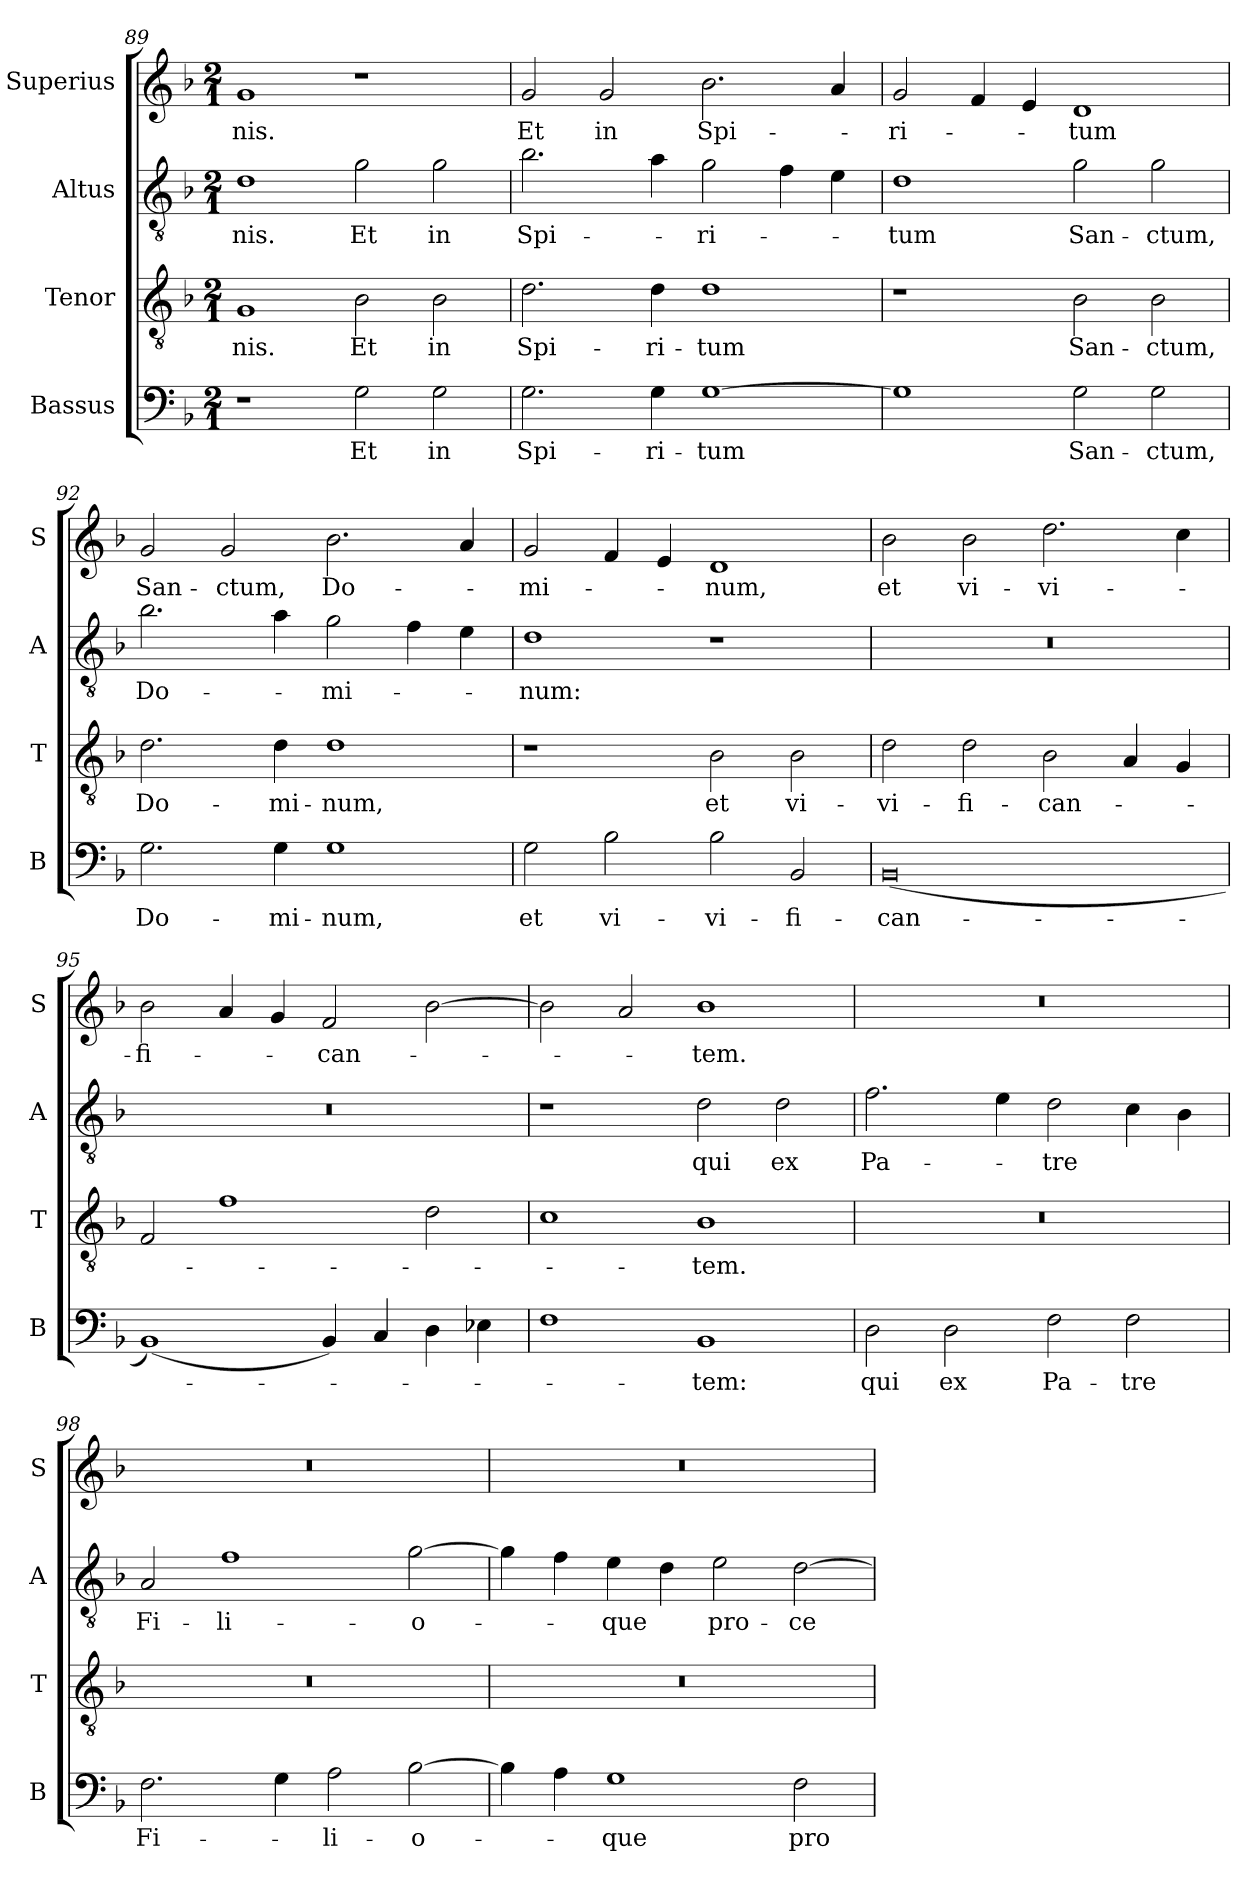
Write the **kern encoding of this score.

**kern	**text	**kern	**text	**kern	**text	**kern	**text
*part4	*part4	*part3	*part3	*part2	*part2	*part1	*part1
*staff4	*staff4	*staff3	*staff3	*staff2	*staff2	*staff1	*staff1
*I"Bassus	*	*I"Tenor	*	*I"Altus	*	*I"Superius	*
*I'B	*	*I'T	*	*I'A	*	*I'S	*
*clefF4	*	*clefGv2	*	*clefGv2	*	*clefG2	*
*k[b-]	*	*k[b-]	*	*k[b-]	*	*k[b-]	*
*M2/1	*	*M2/1	*	*M2/1	*	*M2/1	*
=89	=89	=89	=89	=89	=89	=89	=89
1r	.	1G	-nis.	1d	-nis.	1g	-nis.
2G	Et	2B-	Et	2g	Et	1r	.
2G	in	2B-	in	2g	in	.	.
=90	=90	=90	=90	=90	=90	=90	=90
2.G	Spi-	2.d	Spi-	2.b-	Spi-	2g	Et
.	.	.	.	.	.	2g	in
4G	-ri-	4d	-ri-	4a	.	.	.
[1G	-tum	1d	-tum	2g	-ri-	2.b-	Spi-
.	.	.	.	4f	.	.	.
.	.	.	.	4e	.	4a	.
=91	=91	=91	=91	=91	=91	=91	=91
1G]	.	1r	.	1d	-tum	2g	-ri-
.	.	.	.	.	.	4f	.
.	.	.	.	.	.	4e	.
2G	San-	2B-	San-	2g	San-	1d	-tum
2G	-ctum,	2B-	-ctum,	2g	-ctum,	.	.
=92	=92	=92	=92	=92	=92	=92	=92
2.G	Do-	2.d	Do-	2.b-	Do-	2g	San-
.	.	.	.	.	.	2g	-ctum,
4G	-mi-	4d	-mi-	4a	.	.	.
1G	-num,	1d	-num,	2g	-mi-	2.b-	Do-
.	.	.	.	4f	.	.	.
.	.	.	.	4e	.	4a	.
=93	=93	=93	=93	=93	=93	=93	=93
2G	et	1r	.	1d	-num:	2g	-mi-
2B-	vi-	.	.	.	.	4f	.
.	.	.	.	.	.	4e	.
2B-	-vi-	2B-	et	1r	.	1d	-num,
2BB-	-fi-	2B-	vi-	.	.	.	.
=94	=94	=94	=94	=94	=94	=94	=94
(0BB-	-can-	2d	-vi-	0r	.	2b-	et
.	.	2d	-fi-	.	.	2b-	vi-
.	.	2B-	-can-	.	.	2.dd	-vi-
.	.	4A	.	.	.	.	.
.	.	4G	.	.	.	4cc	.
=95	=95	=95	=95	=95	=95	=95	=95
(1BB-)	.	2F	.	0r	.	2b-	-fi-
.	.	1f	.	.	.	4a	.
.	.	.	.	.	.	4g	.
4BB-)	.	.	.	.	.	2f	-can-
4C	.	.	.	.	.	.	.
4D	.	2d	.	.	.	[2b-	.
4E-X	.	.	.	.	.	.	.
=96	=96	=96	=96	=96	=96	=96	=96
1F	.	1c	.	1r	.	2b-]	.
.	.	.	.	.	.	2a	.
1BB-	-tem:	1B-	-tem.	2d	qui	1b-	-tem.
.	.	.	.	2d	ex	.	.
=97	=97	=97	=97	=97	=97	=97	=97
2D	qui	0r	.	2.f	Pa-	0r	.
2D	ex	.	.	.	.	.	.
.	.	.	.	4e	.	.	.
2F	Pa-	.	.	2d	-tre	.	.
2F	-tre	.	.	4c	.	.	.
.	.	.	.	4B-	.	.	.
=98	=98	=98	=98	=98	=98	=98	=98
2.F	Fi-	0r	.	2A	Fi-	0r	.
.	.	.	.	1f	-li-	.	.
4G	.	.	.	.	.	.	.
2A	-li-	.	.	.	.	.	.
[2B-	-o-	.	.	[2g	-o-	.	.
=99	=99	=99	=99	=99	=99	=99	=99
4B-]	.	0r	.	4g]	.	0r	.
4A	.	.	.	4f	.	.	.
1G	-que	.	.	4e	-que	.	.
.	.	.	.	4d	.	.	.
.	.	.	.	2e	pro-	.	.
2F	pro-	.	.	[2d	-ce-	.	.
=	=	=	=	=	=	=	=
*-	*-	*-	*-	*-	*-	*-	*-
